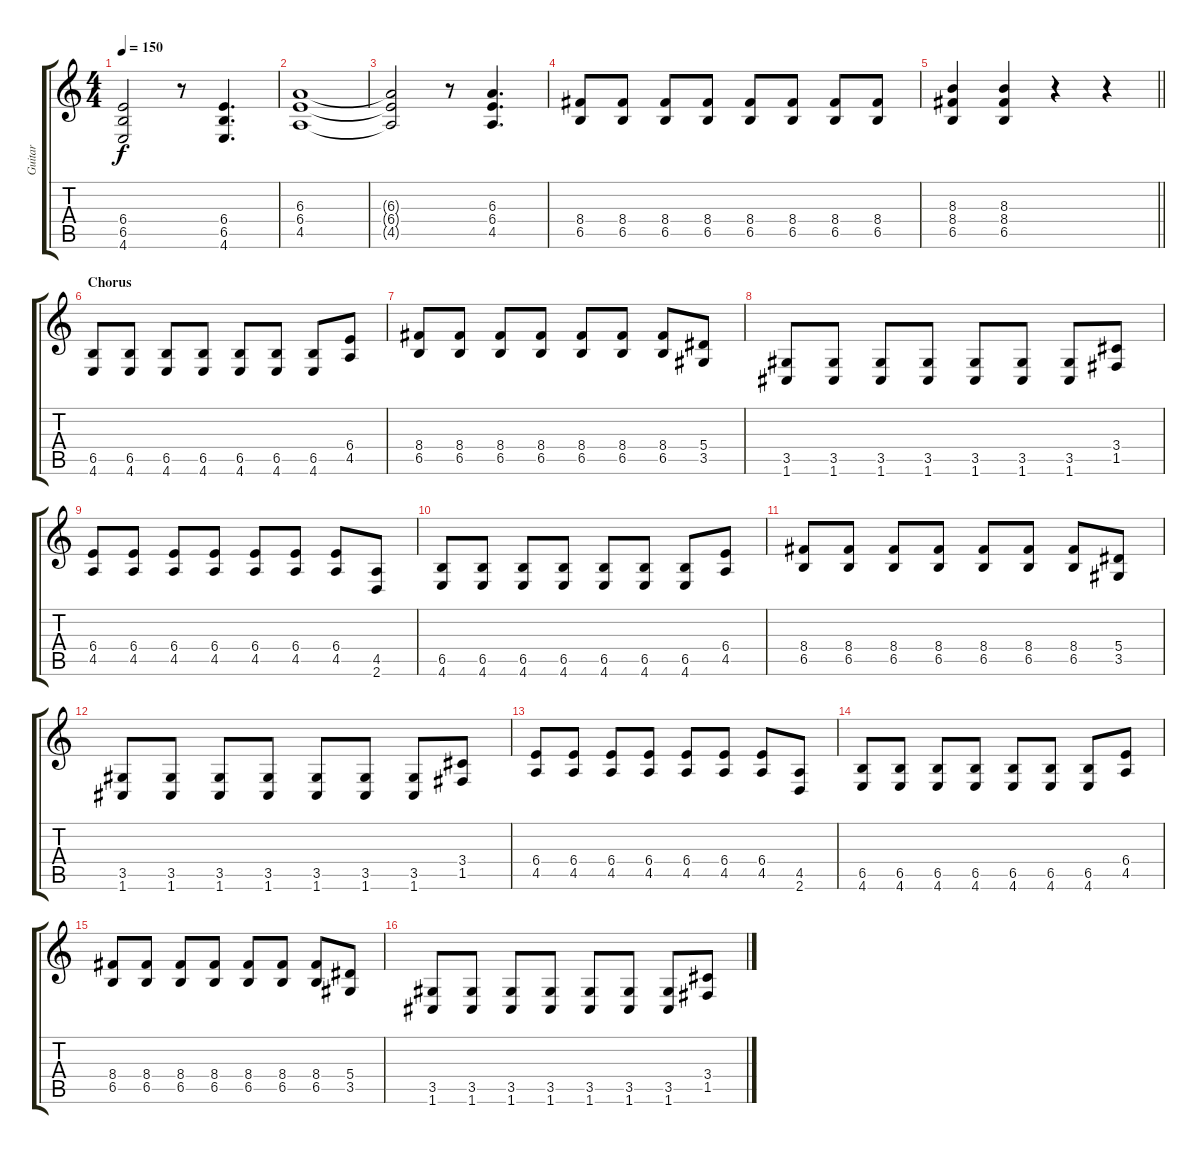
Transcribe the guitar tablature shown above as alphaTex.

\track ("Guitar" "Guitar") {instrument distortionguitar}
\staff {score tabs}
\tuning (C4 G3 Eb3 Bb2 F2 C2) {hide}
\ts (4 4)
\tempo 150
\clef g2
\ks c
(6.4{t} 6.5{t} 4.6{t}).2{dy f} r.8 (6.4 6.5 4.6).4{d} |
(6.3 6.4 4.5).1 |
(6.3{t} 6.4{t} 4.5{t}).2 r.8 (6.3 6.4 4.5).4{d} |
(8.4 6.5).8 (8.4 6.5).8 (8.4 6.5).8 (8.4 6.5).8 (8.4 6.5).8 (8.4 6.5).8 (8.4 6.5).8 (8.4 6.5).8 |
\barLineRight lightlight
(8.3 8.4 6.5).4 (8.3 8.4 6.5).4 r.4 r.4 |
\section ("" "Chorus")
(6.5 4.6).8 (6.5 4.6).8 (6.5 4.6).8 (6.5 4.6).8 (6.5 4.6).8 (6.5 4.6).8 (6.5 4.6).8 (6.4 4.5).8 |
(8.4 6.5).8 (8.4 6.5).8 (8.4 6.5).8 (8.4 6.5).8 (8.4 6.5).8 (8.4 6.5).8 (8.4 6.5).8 (5.4 3.5).8 |
(3.5 1.6).8 (3.5 1.6).8 (3.5 1.6).8 (3.5 1.6).8 (3.5 1.6).8 (3.5 1.6).8 (3.5 1.6).8 (3.4 1.5).8 |
(6.4 4.5).8 (6.4 4.5).8 (6.4 4.5).8 (6.4 4.5).8 (6.4 4.5).8 (6.4 4.5).8 (6.4 4.5).8 (4.5 2.6).8 |
(6.5 4.6).8 (6.5 4.6).8 (6.5 4.6).8 (6.5 4.6).8 (6.5 4.6).8 (6.5 4.6).8 (6.5 4.6).8 (6.4 4.5).8 |
(8.4 6.5).8 (8.4 6.5).8 (8.4 6.5).8 (8.4 6.5).8 (8.4 6.5).8 (8.4 6.5).8 (8.4 6.5).8 (5.4 3.5).8 |
(3.5 1.6).8 (3.5 1.6).8 (3.5 1.6).8 (3.5 1.6).8 (3.5 1.6).8 (3.5 1.6).8 (3.5 1.6).8 (3.4 1.5).8 |
(6.4 4.5).8 (6.4 4.5).8 (6.4 4.5).8 (6.4 4.5).8 (6.4 4.5).8 (6.4 4.5).8 (6.4 4.5).8 (4.5 2.6).8 |
(6.5 4.6).8 (6.5 4.6).8 (6.5 4.6).8 (6.5 4.6).8 (6.5 4.6).8 (6.5 4.6).8 (6.5 4.6).8 (6.4 4.5).8 |
(8.4 6.5).8 (8.4 6.5).8 (8.4 6.5).8 (8.4 6.5).8 (8.4 6.5).8 (8.4 6.5).8 (8.4 6.5).8 (5.4 3.5).8 |
(3.5 1.6).8 (3.5 1.6).8 (3.5 1.6).8 (3.5 1.6).8 (3.5 1.6).8 (3.5 1.6).8 (3.5 1.6).8 (3.4 1.5).8
